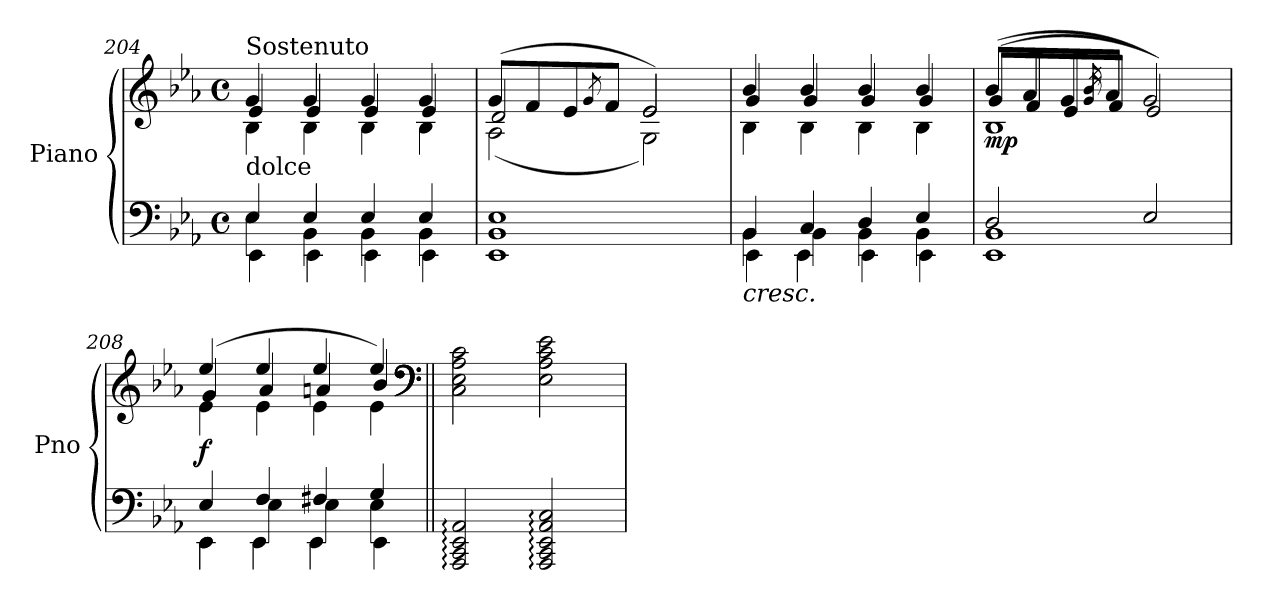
**kern	**kern	**dynam
*part1	*part1	*part1
*staff2	*staff1	*staff1/2
*I"Piano	*	*
*I'Pno	*	*
!!LO:PB:g=z
*clefF4	*clefG2	*
*k[b-e-a-]	*k[b-e-a-]	*
*E-:	*E-:	*
*M4/4	*M4/4	*
*met(c)	*met(c)	*
=204	=204	=204
*^	*^	*
*	*^	*	*^	*
!	!	!	!LO:TX:a:t=Sostenuto	!	!	!
!	!	!	!LO:TX:b:t=dolce	!	!	!
4E-/	4E-\	4EE-\	4g/	4B-\	4e-/	.
4E-/	4BB-\	4EE-\	4g/	4B-\	4e-/	.
4E-/	4BB-\	4EE-\	4g/	4B-\	4e-/	.
4E-/	4BB-\	4EE-\	4g/	4B-\	4e-/	.
=205	=205	=205	=205	=205	=205	=205
1E-	1BB-	1EE-	(8g/L	(2A-\	2d/	.
.	.	.	8f/	.	.	.
.	.	.	8e-/	.	.	.
.	.	.	8qg/	.	.	.
.	.	.	8f/J	.	.	.
.	.	.	2e-/)	2G\)	2e-/	.
=206	=206	=206	=206	=206	=206	=206
!	!	!	!	!	!	!LO:HP:b=2
4BB-/	4BB-\	4EE-\	4b-/	4B-\	4g/	<
4C/	4BB-\	4EE-\	4b-/	4B-\	4g/	.
4D/	4BB-\	4EE-\	4b-/	4B-\	4g/	.
4E-/	4BB-\	4EE-\	4b-/	4B-\	4g/	.
!!LO:PB:g=z	!!	!!
=207	=207	=207	=207	=207	=207	=207
!	!	!	!	!	!	!LO:DY:b
2D/	1EE-	1BB-	(8b-/L	1B-	(8g/L	mp
.	.	.	8a-/	.	8f/	.
.	.	.	8g/	.	8e-/	.
.	.	.	8qb-/	.	8qg/	.
.	.	.	8a-/J	.	8f/J	.
2E-/	.	.	2g/)	.	2e-/)	.
=208	=208	=208	=208	=208	=208	=208
!	!	!	!	!	!	!LO:DY:b
4E-/	4EE-\	4EE-\	(4ee-/	4e-\	4g/	f
4F/	4E-\	4EE-\	4ee-/	4e-\	4a-/	.
4F#X/	4E-\	4EE-\	4ee-/	4e-\	4an/	.
4G/	4E-\	4EE-\	4ee-/)	4e-\	4b-/	[
*v	*v	*v	*	*	*	*
*	*v	*v	*v	*
*	*clefF4	*
=209||	=209||	=209||
*^	*^	*
*	*^	*	*^	*
!	!	!	!LO:TX:b:t=p, e cresc.	!	!	!
*v	*v	*v	*	*	*	*
*	*v	*v	*v	*
2AAA-/: 2CC/: 2EE-/: 2AA-/:	2C\ 2E-\ 2A-\ 2c\	.
2AAA-/: 2CC/: 2EE-/: 2AA-/: 2C/:	2E-\ 2A-\ 2c\ 2e-\	.
=	=	=
*-	*-	*-
